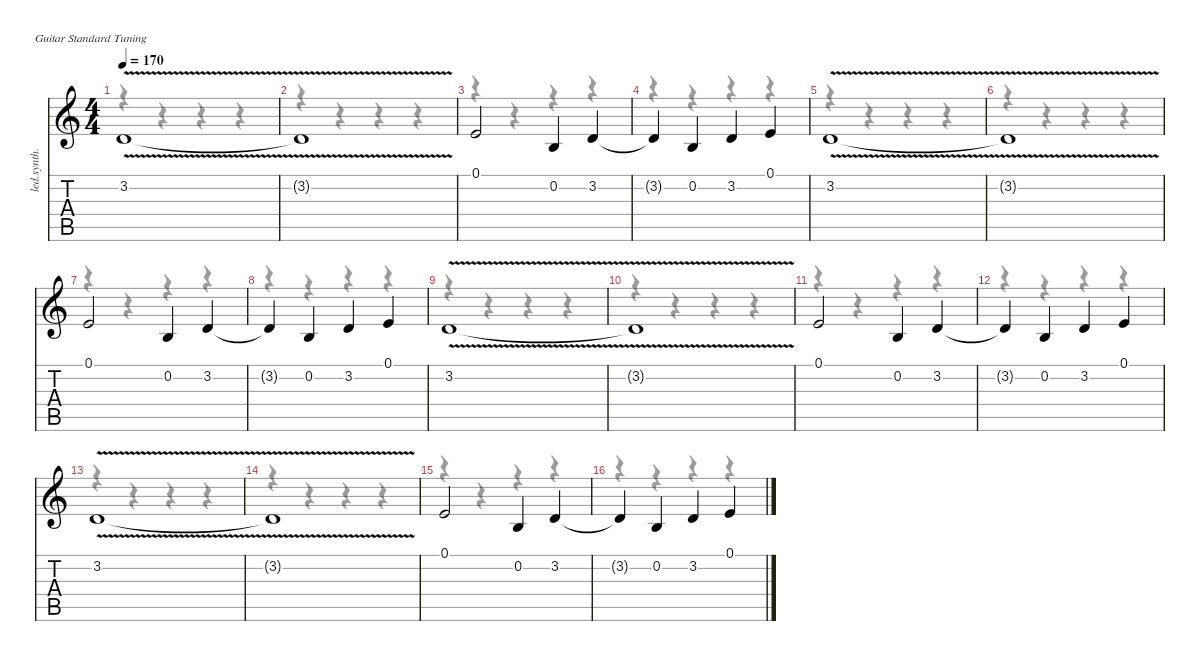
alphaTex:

\defaultSystemsLayout 4
\hideDynamics
\bracketExtendMode nobrackets
\otherSystemsTrackNameOrientation horizontal
\track ("Piano" "led.synth.") {instrument lead5charang}
\staff {score tabs}
\tuning (E4 B3 G3 D3 A2 E2)
\voice
\ts (4 4)
\tempo 170
\clef g2
\ks c
3.2{v}.1{dy f beam Up} |
3.2{v t}.1{beam Up} |
0.1.2{beam Up} 0.2.4{beam Up} 3.2.4{beam Up} |
3.2{t}.4{beam Up} 0.2.4{beam Up} 3.2.4{beam Up} 0.1.4{beam Up} |
3.2{v}.1{beam Up} |
3.2{v t}.1{beam Up} |
0.1.2{beam Up} 0.2.4{beam Up} 3.2.4{beam Up} |
3.2{t}.4{beam Up} 0.2.4{beam Up} 3.2.4{beam Up} 0.1.4{beam Up} |
3.2{v}.1{beam Up} |
3.2{v t}.1{beam Up} |
0.1.2{beam Up} 0.2.4{beam Up} 3.2.4{beam Up} |
3.2{t}.4{beam Up} 0.2.4{beam Up} 3.2.4{beam Up} 0.1.4{beam Up} |
3.2{v}.1{beam Up} |
3.2{v t}.1{beam Up} |
0.1.2{beam Up} 0.2.4{beam Up} 3.2.4{beam Up} |
3.2{t}.4{beam Up} 0.2.4{beam Up} 3.2.4{beam Up} 0.1.4{beam Up}
\voice
\clef g2
\ottava regular
\simile none
\ks c
r.4{dy mf beam Down} r.4{beam Down} r.4{beam Down} r.4{beam Down} |
r.4{beam Down} r.4{beam Down} r.4{beam Down} r.4{beam Down} |
r.4{beam Down} r.4{beam Down} r.4{beam Down} r.4{beam Down} |
r.4{beam Down} r.4{beam Down} r.4{beam Down} r.4{beam Down} |
r.4{beam Down} r.4{beam Down} r.4{beam Down} r.4{beam Down} |
r.4{beam Down} r.4{beam Down} r.4{beam Down} r.4{beam Down} |
r.4{beam Down} r.4{beam Down} r.4{beam Down} r.4{beam Down} |
r.4{beam Down} r.4{beam Down} r.4{beam Down} r.4{beam Down} |
r.4{beam Down} r.4{beam Down} r.4{beam Down} r.4{beam Down} |
r.4{beam Down} r.4{beam Down} r.4{beam Down} r.4{beam Down} |
r.4{beam Down} r.4{beam Down} r.4{beam Down} r.4{beam Down} |
r.4{beam Down} r.4{beam Down} r.4{beam Down} r.4{beam Down} |
r.4{beam Down} r.4{beam Down} r.4{beam Down} r.4{beam Down} |
r.4{beam Down} r.4{beam Down} r.4{beam Down} r.4{beam Down} |
r.4{beam Down} r.4{beam Down} r.4{beam Down} r.4{beam Down} |
r.4{beam Down} r.4{beam Down} r.4{beam Down} r.4{beam Down}
